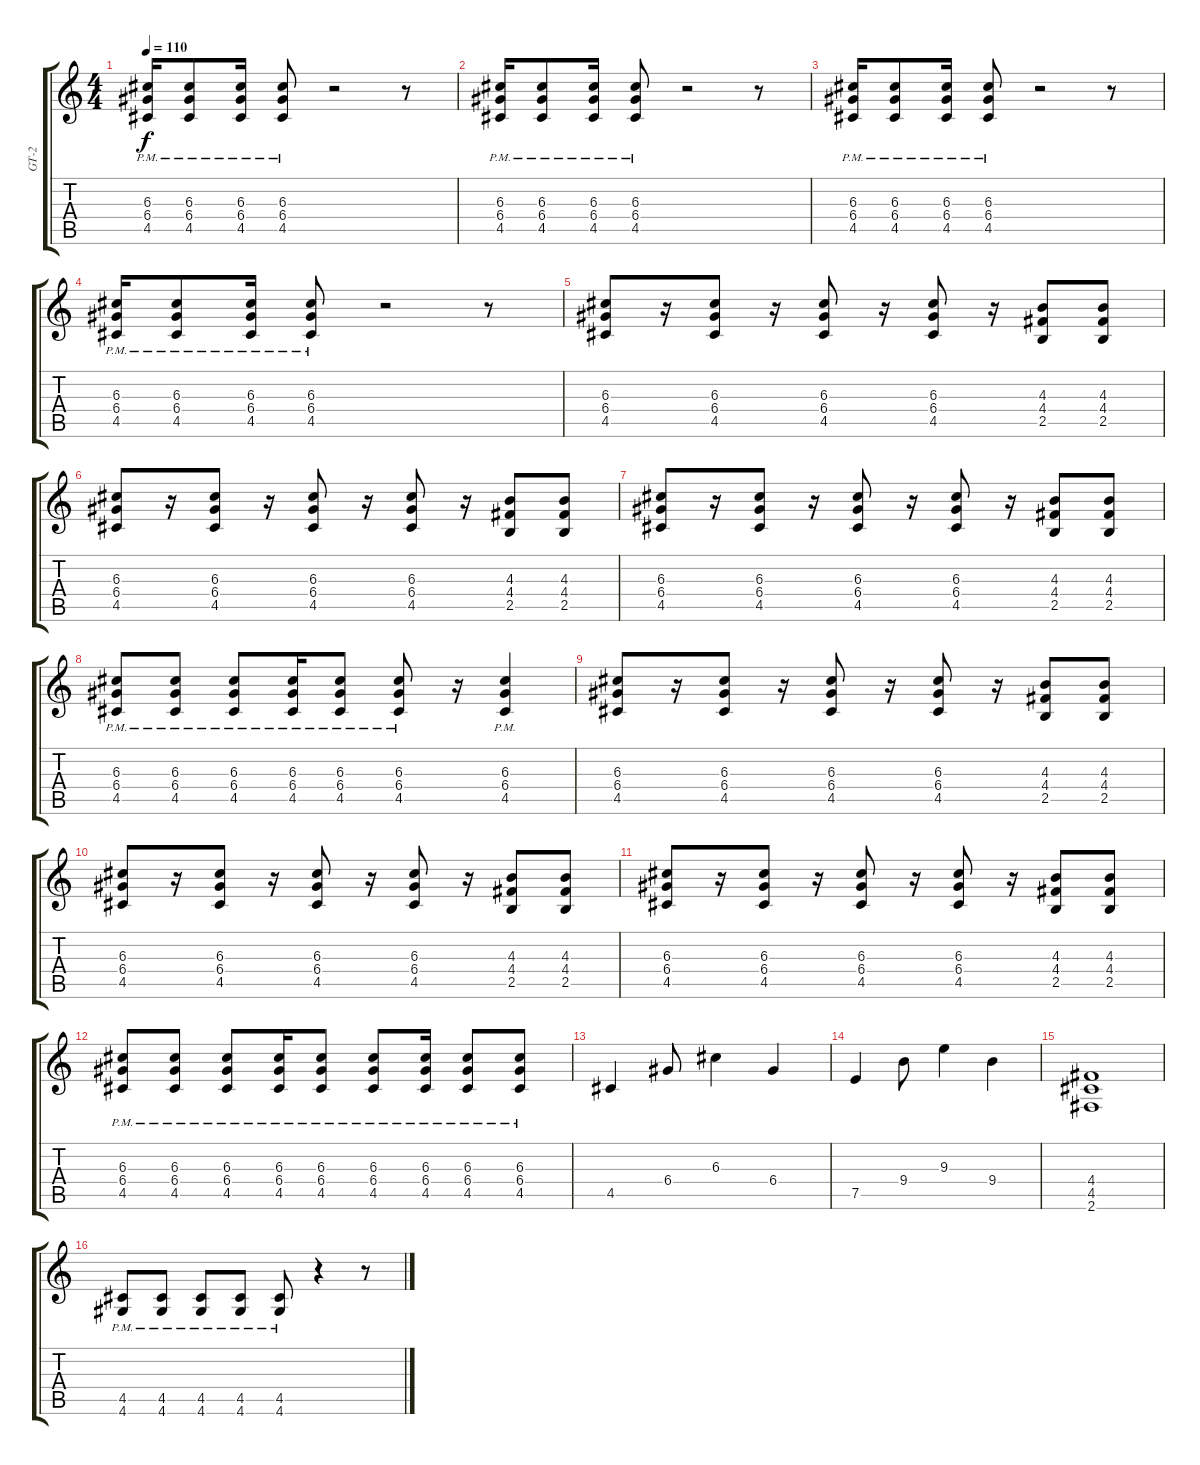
\track ("GT-2" "GT-2") {instrument overdrivenguitar}
\staff {score tabs}
\tuning (E4 B3 G3 D3 A2 E2) {hide}
\ts (4 4)
\tempo 110
\clef g2
\ks c
(6.3 6.4 4.5{pm}).16{dy f} (6.3 6.4 4.5{pm}).8 (6.3 6.4 4.5{pm}).16 (6.3 6.4 4.5{pm}).8 r.2 r.8 |
(6.3 6.4 4.5{pm}).16 (6.3 6.4 4.5{pm}).8 (6.3 6.4 4.5{pm}).16 (6.3 6.4 4.5{pm}).8 r.2 r.8 |
(6.3 6.4 4.5{pm}).16 (6.3 6.4 4.5{pm}).8 (6.3 6.4 4.5{pm}).16 (6.3 6.4 4.5{pm}).8 r.2 r.8 |
(6.3 6.4 4.5{pm}).16 (6.3 6.4 4.5{pm}).8 (6.3 6.4 4.5{pm}).16 (6.3 6.4 4.5{pm}).8 r.2 r.8 |
(6.3 6.4 4.5).8 r.16 (6.3 6.4 4.5).8 r.16 (6.3 6.4 4.5).8 r.16 (6.3 6.4 4.5).8 r.16 (4.3 4.4 2.5).8 (4.3 4.4 2.5).8 |
(6.3 6.4 4.5).8 r.16 (6.3 6.4 4.5).8 r.16 (6.3 6.4 4.5).8 r.16 (6.3 6.4 4.5).8 r.16 (4.3 4.4 2.5).8 (4.3 4.4 2.5).8 |
(6.3 6.4 4.5).8 r.16 (6.3 6.4 4.5).8 r.16 (6.3 6.4 4.5).8 r.16 (6.3 6.4 4.5).8 r.16 (4.3 4.4 2.5).8 (4.3 4.4 2.5).8 |
(6.3{pm} 6.4 4.5).8 (6.3{pm} 6.4 4.5).8 (6.3{pm} 6.4 4.5).8 (6.3{pm} 6.4 4.5).16 (6.3{pm} 6.4 4.5).8 (6.3{pm} 6.4 4.5).8 r.16 (6.3 6.4{pm} 4.5).4 |
(6.3 6.4 4.5).8 r.16 (6.3 6.4 4.5).8 r.16 (6.3 6.4 4.5).8 r.16 (6.3 6.4 4.5).8 r.16 (4.3 4.4 2.5).8 (4.3 4.4 2.5).8 |
(6.3 6.4 4.5).8 r.16 (6.3 6.4 4.5).8 r.16 (6.3 6.4 4.5).8 r.16 (6.3 6.4 4.5).8 r.16 (4.3 4.4 2.5).8 (4.3 4.4 2.5).8 |
(6.3 6.4 4.5).8 r.16 (6.3 6.4 4.5).8 r.16 (6.3 6.4 4.5).8 r.16 (6.3 6.4 4.5).8 r.16 (4.3 4.4 2.5).8 (4.3 4.4 2.5).8 |
(6.3{pm} 6.4 4.5).8 (6.3{pm} 6.4 4.5).8 (6.3{pm} 6.4 4.5).8 (6.3{pm} 6.4 4.5).16 (6.3{pm} 6.4 4.5).8 (6.3{pm} 6.4 4.5).8 (6.3{pm} 6.4 4.5).16 (6.3 6.4{pm} 4.5).8 (6.3{pm} 6.4 4.5).8 |
4.5.4 6.4.8 6.3.4 6.4.4 |
7.5.4 9.4.8 9.3.4 9.4.4 |
(4.4 4.5 2.6).1 |
(4.5{pm} 4.6).8 (4.5{pm} 4.6).8 (4.5{pm} 4.6).8 (4.5{pm} 4.6).8 (4.5{pm} 4.6).8 r.4 r.8
